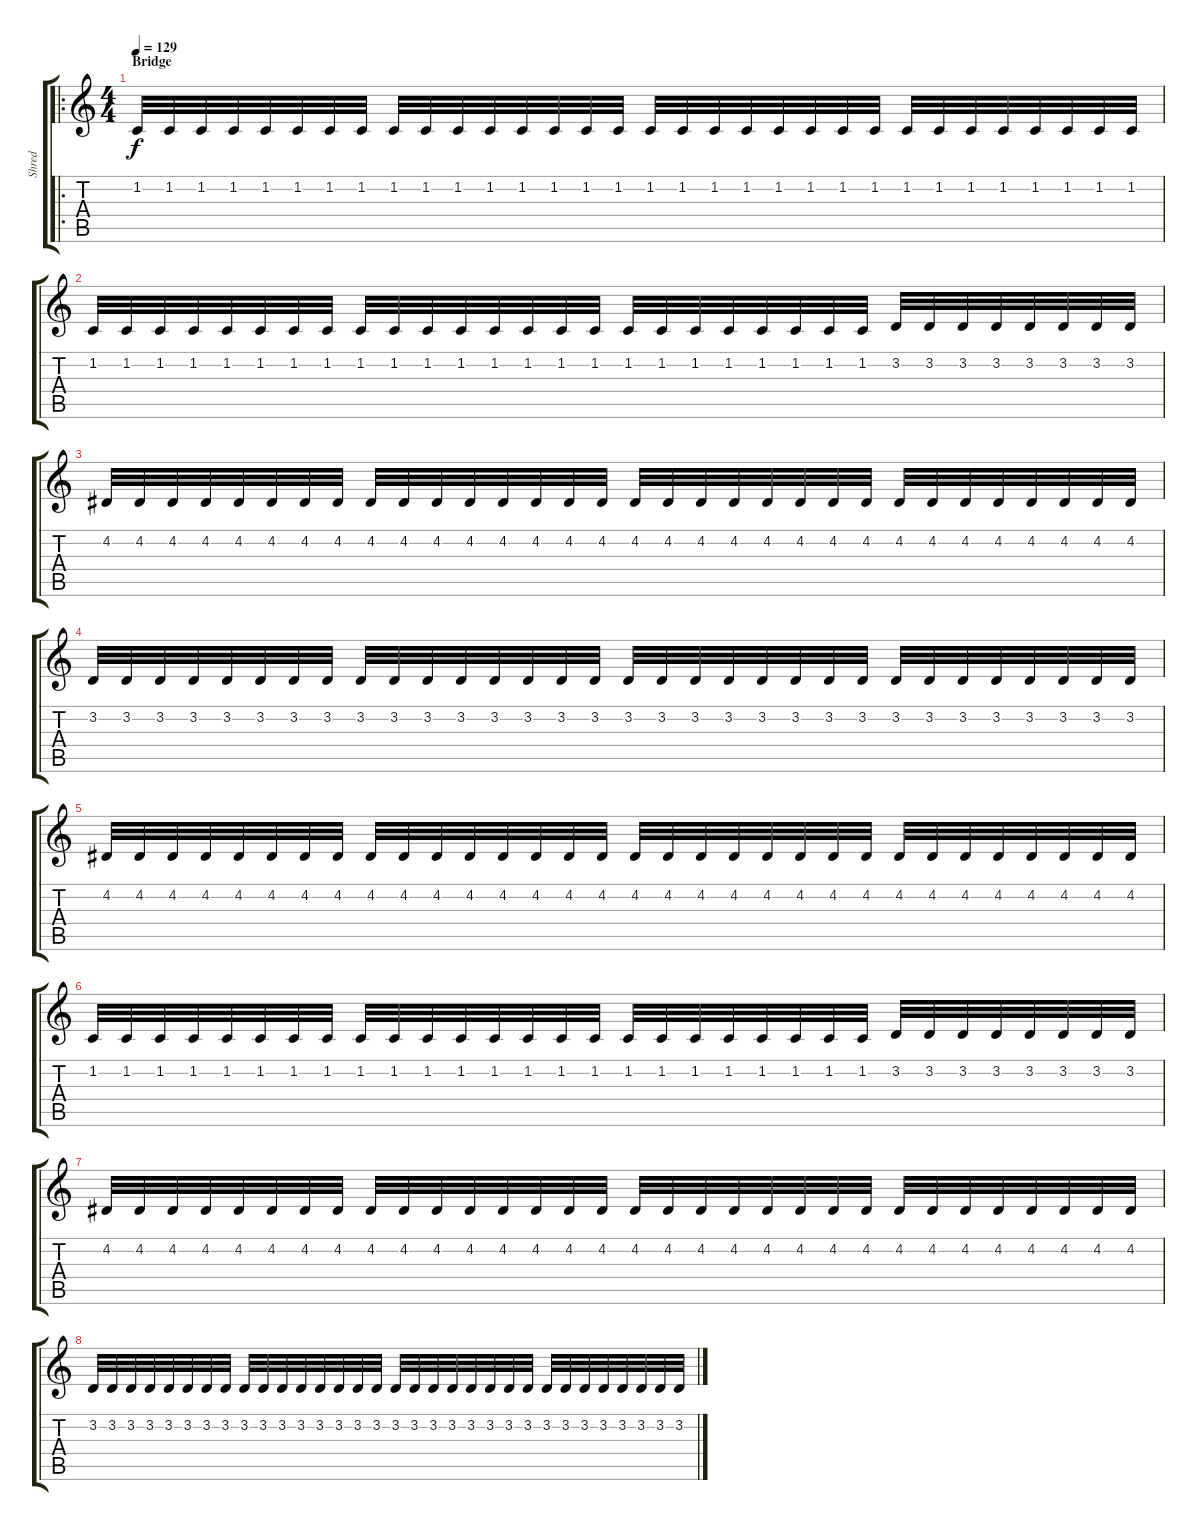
\track ("Shred" "Shred") {instrument electricgrandpiano}
\staff {score tabs}
\tuning (E4 B3 G3 D3 A2 E2) {hide}
\ro
\ts (4 4)
\section ("" "Bridge")
\tempo 129
\clef g2
\ks c
1.2.32{dy f} 1.2.32 1.2.32 1.2.32 1.2.32 1.2.32 1.2.32 1.2.32 1.2.32 1.2.32 1.2.32 1.2.32 1.2.32 1.2.32 1.2.32 1.2.32 1.2.32 1.2.32 1.2.32 1.2.32 1.2.32 1.2.32 1.2.32 1.2.32 1.2.32 1.2.32 1.2.32 1.2.32 1.2.32 1.2.32 1.2.32 1.2.32 |
1.2.32 1.2.32 1.2.32 1.2.32 1.2.32 1.2.32 1.2.32 1.2.32 1.2.32 1.2.32 1.2.32 1.2.32 1.2.32 1.2.32 1.2.32 1.2.32 1.2.32 1.2.32 1.2.32 1.2.32 1.2.32 1.2.32 1.2.32 1.2.32 3.2.32 3.2.32 3.2.32 3.2.32 3.2.32 3.2.32 3.2.32 3.2.32 |
4.2.32 4.2.32 4.2.32 4.2.32 4.2.32 4.2.32 4.2.32 4.2.32 4.2.32 4.2.32 4.2.32 4.2.32 4.2.32 4.2.32 4.2.32 4.2.32 4.2.32 4.2.32 4.2.32 4.2.32 4.2.32 4.2.32 4.2.32 4.2.32 4.2.32 4.2.32 4.2.32 4.2.32 4.2.32 4.2.32 4.2.32 4.2.32 |
3.2.32 3.2.32 3.2.32 3.2.32 3.2.32 3.2.32 3.2.32 3.2.32 3.2.32 3.2.32 3.2.32 3.2.32 3.2.32 3.2.32 3.2.32 3.2.32 3.2.32 3.2.32 3.2.32 3.2.32 3.2.32 3.2.32 3.2.32 3.2.32 3.2.32 3.2.32 3.2.32 3.2.32 3.2.32 3.2.32 3.2.32 3.2.32 |
4.2.32 4.2.32 4.2.32 4.2.32 4.2.32 4.2.32 4.2.32 4.2.32 4.2.32 4.2.32 4.2.32 4.2.32 4.2.32 4.2.32 4.2.32 4.2.32 4.2.32 4.2.32 4.2.32 4.2.32 4.2.32 4.2.32 4.2.32 4.2.32 4.2.32 4.2.32 4.2.32 4.2.32 4.2.32 4.2.32 4.2.32 4.2.32 |
1.2.32 1.2.32 1.2.32 1.2.32 1.2.32 1.2.32 1.2.32 1.2.32 1.2.32 1.2.32 1.2.32 1.2.32 1.2.32 1.2.32 1.2.32 1.2.32 1.2.32 1.2.32 1.2.32 1.2.32 1.2.32 1.2.32 1.2.32 1.2.32 3.2.32 3.2.32 3.2.32 3.2.32 3.2.32 3.2.32 3.2.32 3.2.32 |
4.2.32 4.2.32 4.2.32 4.2.32 4.2.32 4.2.32 4.2.32 4.2.32 4.2.32 4.2.32 4.2.32 4.2.32 4.2.32 4.2.32 4.2.32 4.2.32 4.2.32 4.2.32 4.2.32 4.2.32 4.2.32 4.2.32 4.2.32 4.2.32 4.2.32 4.2.32 4.2.32 4.2.32 4.2.32 4.2.32 4.2.32 4.2.32 |
3.2.32 3.2.32 3.2.32 3.2.32 3.2.32 3.2.32 3.2.32 3.2.32 3.2.32 3.2.32 3.2.32 3.2.32 3.2.32 3.2.32 3.2.32 3.2.32 3.2.32 3.2.32 3.2.32 3.2.32 3.2.32 3.2.32 3.2.32 3.2.32 3.2.32 3.2.32 3.2.32 3.2.32 3.2.32 3.2.32 3.2.32 3.2.32
